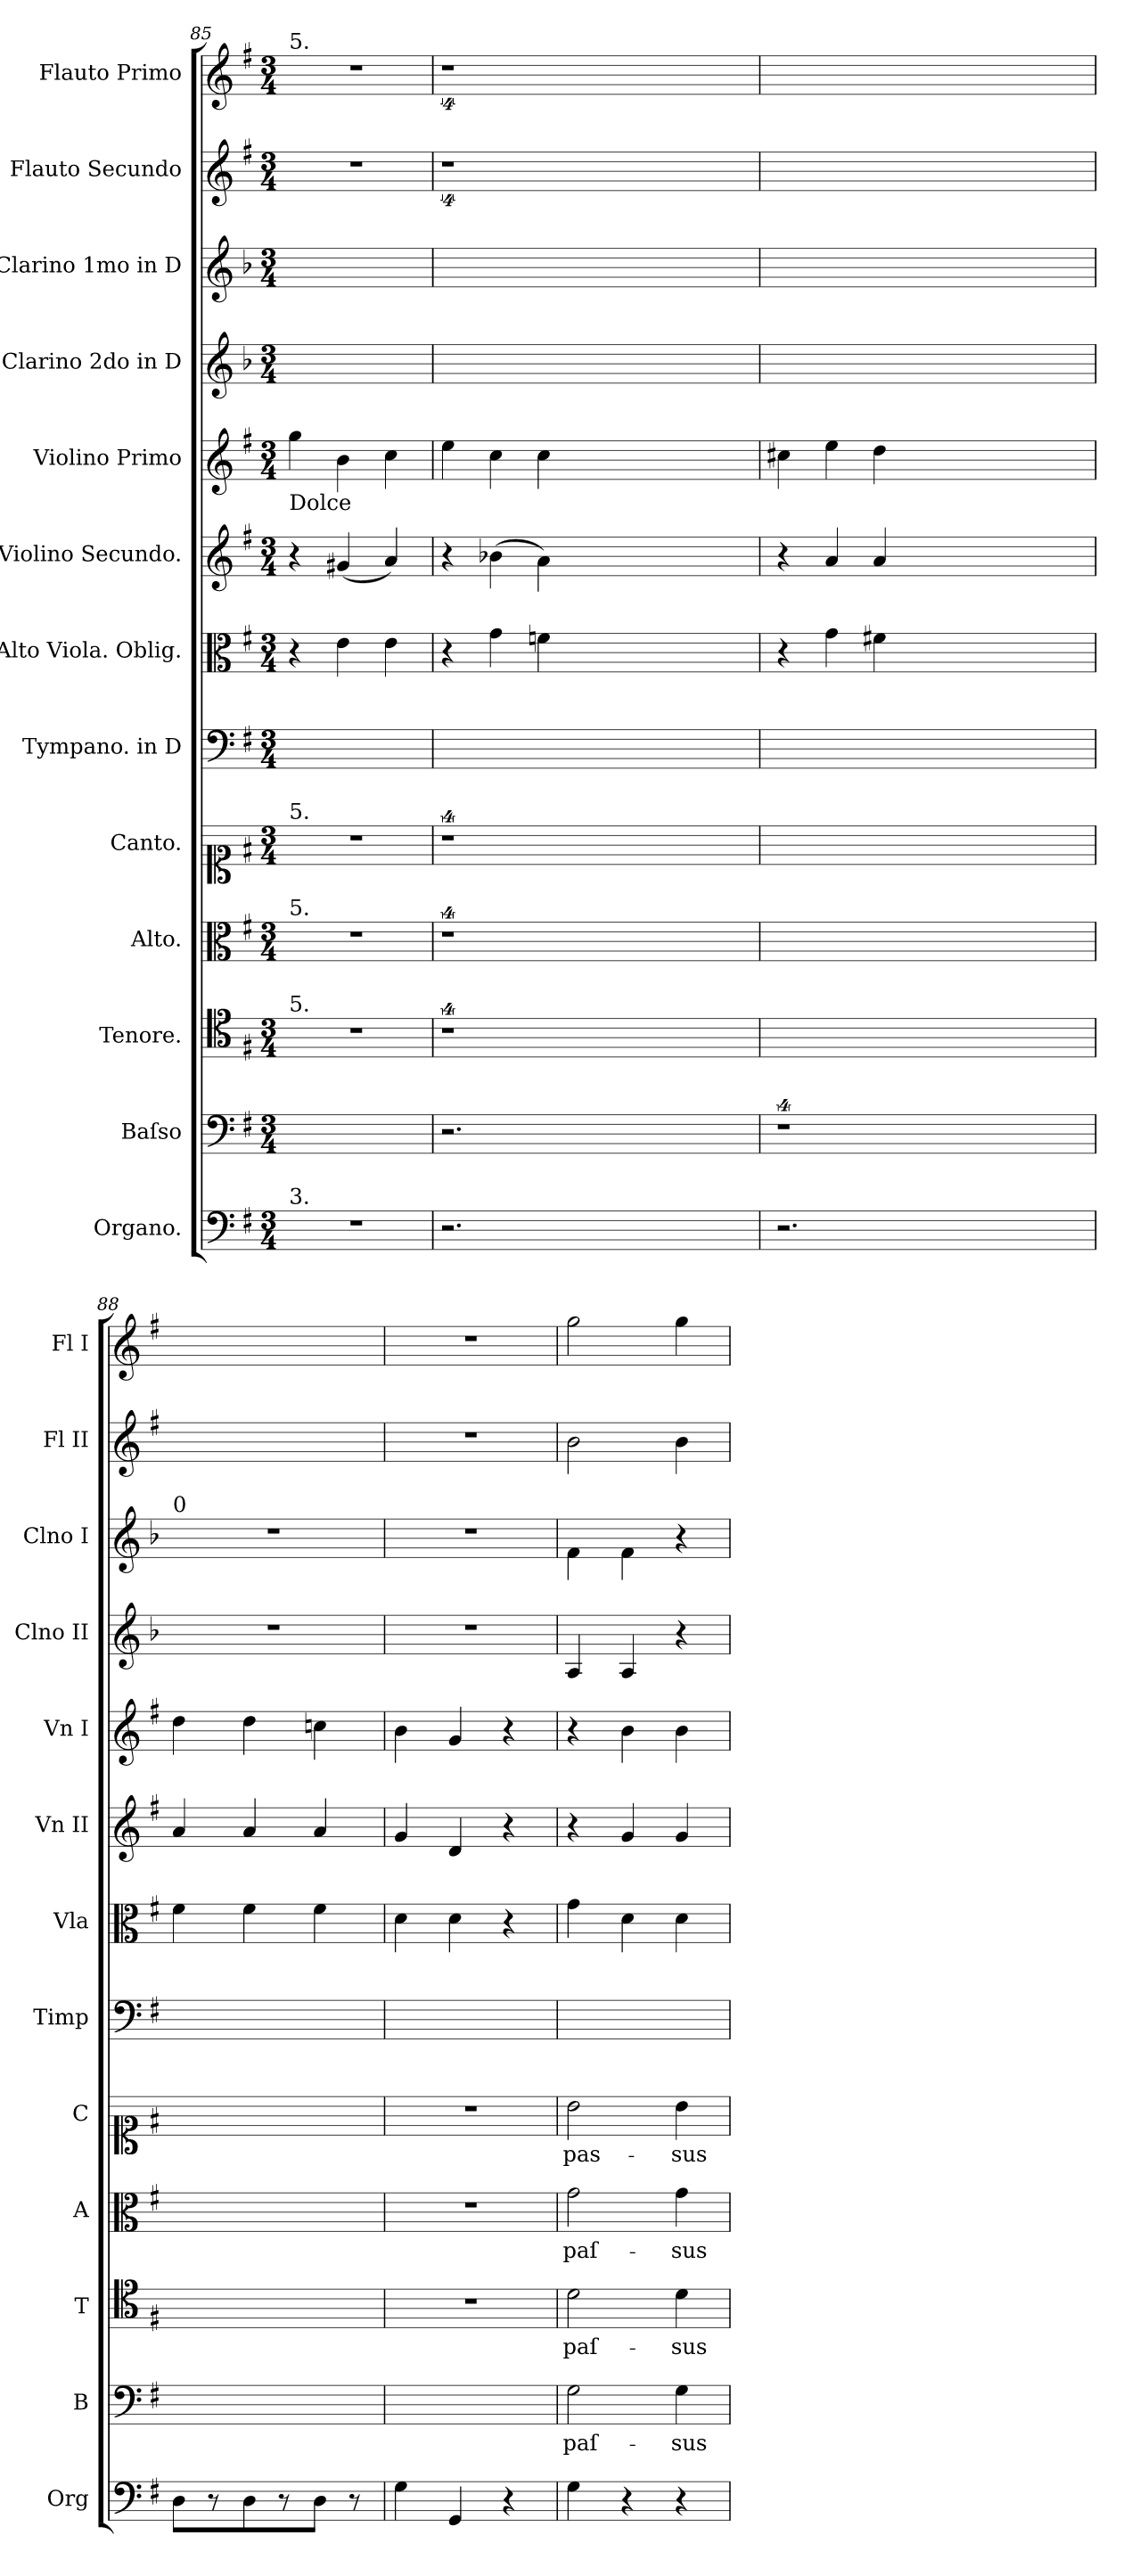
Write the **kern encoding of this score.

**kern	**kern	**text	**kern	**text	**kern	**text	**kern	**text	**kern	**kern	**kern	**kern	**kern	**kern	**kern	**kern
*part13	*part12	*part12	*part11	*part11	*part10	*part10	*part9	*part9	*part8	*part7	*part6	*part5	*part4	*part3	*part2	*part1
*staff13	*staff12	*staff12	*staff11	*staff11	*staff10	*staff10	*staff9	*staff9	*staff8	*staff7	*staff6	*staff5	*staff4	*staff3	*staff2	*staff1
*I"Organo.	*I"Baſso	*	*I"Tenore.	*	*I"Alto.	*	*I"Canto.	*	*I"Tympano. in D	*I"Alto Viola. Oblig.	*I"Violino Secundo.	*I"Violino Primo	*I"Clarino 2do in D	*I"Clarino 1mo in D	*I"Flauto Secundo	*I"Flauto Primo
*I'Org	*I'B	*	*I'T	*	*I'A	*	*I'C	*	*I'Timp	*I'Vla	*I'Vn II	*I'Vn I	*I'Clno II	*I'Clno I	*I'Fl II	*I'Fl I
*clefF4	*clefF4	*	*clefC4	*	*clefC3	*	*clefC1	*	*clefF4	*clefC3	*clefG2	*clefG2	*clefG2	*clefG2	*clefG2	*clefG2
*	*	*	*	*	*	*	*	*	*	*	*	*	*ITrd-1c-2	*ITrd-1c-2	*	*
*k[f#]	*k[f#]	*	*k[f#]	*	*k[f#]	*	*k[f#]	*	*k[f#]	*k[f#]	*k[f#]	*k[f#]	*k[f#]	*k[f#]	*k[f#]	*k[f#]
*M3/4	*M3/4	*	*M3/4	*	*M3/4	*	*M3/4	*	*M3/4	*M3/4	*M3/4	*M3/4	*M3/4	*M3/4	*M3/4	*M3/4
=85	=85	=85	=85	=85	=85	=85	=85	=85	=85	=85	=85	=85	=85	=85	=85	=85
!	!	!	!	!	!	!	!	!	!	!	!	!	!	!	!	!LO:TX:a:t=5.
!	!	!	!	!	!	!	!	!	!	!	!	!LO:TX:b:t=Dolce	!	!	!	!
!	!	!	!	!	!	!	!LO:TX:a:t=5.	!	!	!	!	!	!	!	!	!
!	!	!	!	!	!LO:TX:a:t=5.	!	!	!	!	!	!	!	!	!	!	!
!	!	!	!LO:TX:a:t=5.	!	!	!	!	!	!	!	!	!	!	!	!	!
!LO:TX:a:t=3.	!	!	!	!	!	!	!	!	!	!	!	!	!	!	!	!
2.r	2.ryy	.	2.r	.	2.r	.	2.r	.	2.ryy	4r	4r	4gg\	2.ryy	2.ryy	2.r	2.r
.	.	.	.	.	.	.	.	.	.	4e\	(4g#X/	4b\	.	.	.	.
.	.	.	.	.	.	.	.	.	.	4e\	4a/)	4cc\	.	.	.	.
=86	=86	=86	=86	=86	=86	=86	=86	=86	=86	=86	=86	=86	=86	=86	=86	=86
2.r	2.r	.	4%9r	.	4%9r	.	4%9r	.	2.ryy	4r	4r	4ee\	0ryy	0ryy	4%9r	4%9r
.	.	.	.	.	.	.	.	.	.	4g\	(4b-X\	4cc\	.	.	.	.
.	.	.	.	.	.	.	.	.	.	4fn\	4a\)	4cc\	.	.	.	.
1.ryy	1.ryy	.	.	.	.	.	.	.	1.ryy	1.ryy	1.ryy	1.ryy	.	.	.	.
.	.	.	.	.	.	.	.	.	.	.	.	.	4ryy	4ryy	.	.
=87	=87	=87	=87	=87	=87	=87	=87	=87	=87	=87	=87	=87	=87	=87	=87	=87
2.r	4%9r	.	0ryy	.	0ryy	.	0ryy	.	2.ryy	4r	4r	4cc#X\	0ryy	0ryy	0ryy	0ryy
.	.	.	.	.	.	.	.	.	.	4g\	4a/	4ee\	.	.	.	.
.	.	.	.	.	.	.	.	.	.	4f#X\	4a/	4dd\	.	.	.	.
1.ryy	.	.	.	.	.	.	.	.	1.ryy	1.ryy	1.ryy	1.ryy	.	.	.	.
.	.	.	4ryy	.	4ryy	.	4ryy	.	.	.	.	.	4ryy	4ryy	4ryy	4ryy
=88	=88	=88	=88	=88	=88	=88	=88	=88	=88	=88	=88	=88	=88	=88	=88	=88
!	!	!	!	!	!	!	!	!	!	!	!	!	!	!LO:TX:a:t=0	!	!
8D\L	2.ryy	.	2.ryy	.	2.ryy	.	2.ryy	.	2.ryy	4f#\	4a/	4dd\	2.r	2.r	2.ryy	2.ryy
8r	.	.	.	.	.	.	.	.	.	.	.	.	.	.	.	.
8D\	.	.	.	.	.	.	.	.	.	4f#\	4a/	4dd\	.	.	.	.
8r	.	.	.	.	.	.	.	.	.	.	.	.	.	.	.	.
8D\J	.	.	.	.	.	.	.	.	.	4f#\	4a/	4ccn\	.	.	.	.
8r	.	.	.	.	.	.	.	.	.	.	.	.	.	.	.	.
=89	=89	=89	=89	=89	=89	=89	=89	=89	=89	=89	=89	=89	=89	=89	=89	=89
4G\	2.ryy	.	2.r	.	2.r	.	2.r	.	2.ryy	4d\	4g/	4b\	2.r	2.r	2.r	2.r
4GG/	.	.	.	.	.	.	.	.	.	4d\	4d/	4g/	.	.	.	.
4r	.	.	.	.	.	.	.	.	.	4r	4r	4r	.	.	.	.
=90	=90	=90	=90	=90	=90	=90	=90	=90	=90	=90	=90	=90	=90	=90	=90	=90
4G\	2G\	paſ-	2d\	paſ-	2g\	paſ-	2b\	pas-	2.ryy	4g\	4r	4r	4B/	4g\	2b\	2gg\
4r	.	.	.	.	.	.	.	.	.	4d\	4g/	4b\	4B/	4g\	.	.
4r	4G\	-sus	4d\	-sus	4g\	-sus	4b\	-sus	.	4d\	4g/	4b\	4r	4r	4b\	4gg\
=	=	=	=	=	=	=	=	=	=	=	=	=	=	=	=	=
*-	*-	*-	*-	*-	*-	*-	*-	*-	*-	*-	*-	*-	*-	*-	*-	*-
